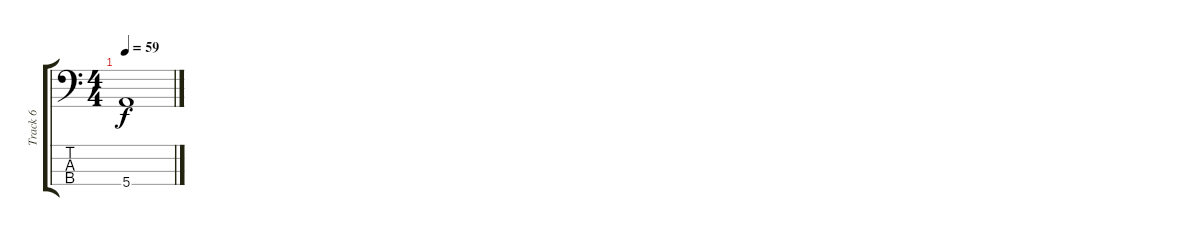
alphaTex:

\track ("Track 6" "Track 6") {instrument electricbassfinger}
\staff {score tabs}
\tuning (G2 D2 A1 E1) {hide}
\ts (4 4)
\tempo 59
\clef f4
\ks c
5.4.1{dy f}
